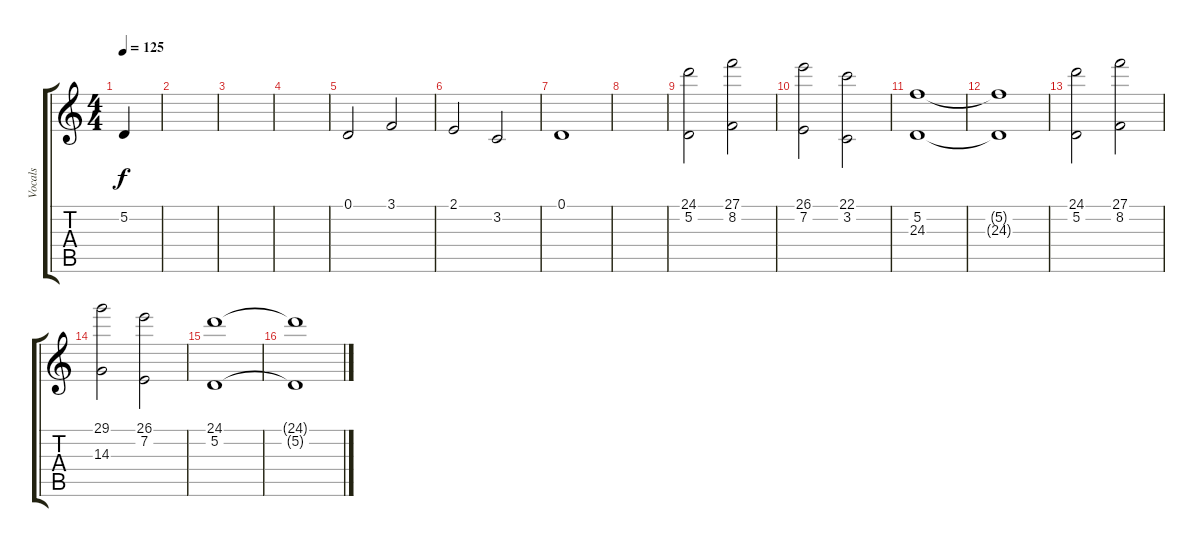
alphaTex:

\track ("Vocals" "Vocals") {instrument choiraahs}
\staff {score tabs}
\tuning (D4 A3 F3 C3 G2 D2) {hide}
\ts (4 4)
\tempo 125
\clef g2
\ks c
5.2{t}.4{dy f} |
|
|
|
0.1.2{volume 7} 3.1.2 |
2.1.2 3.2.2 |
0.1.1 |
|
(24.1 5.2).2 (27.1 8.2).2 |
(26.1 7.2).2 (22.1 3.2).2 |
(5.2 24.3).1 |
(5.2{t} 24.3{t}).1 |
(24.1 5.2).2 (27.1 8.2).2 |
(29.1 14.3).2 (26.1 7.2).2 |
(24.1 5.2).1 |
(24.1{t} 5.2{t}).1
